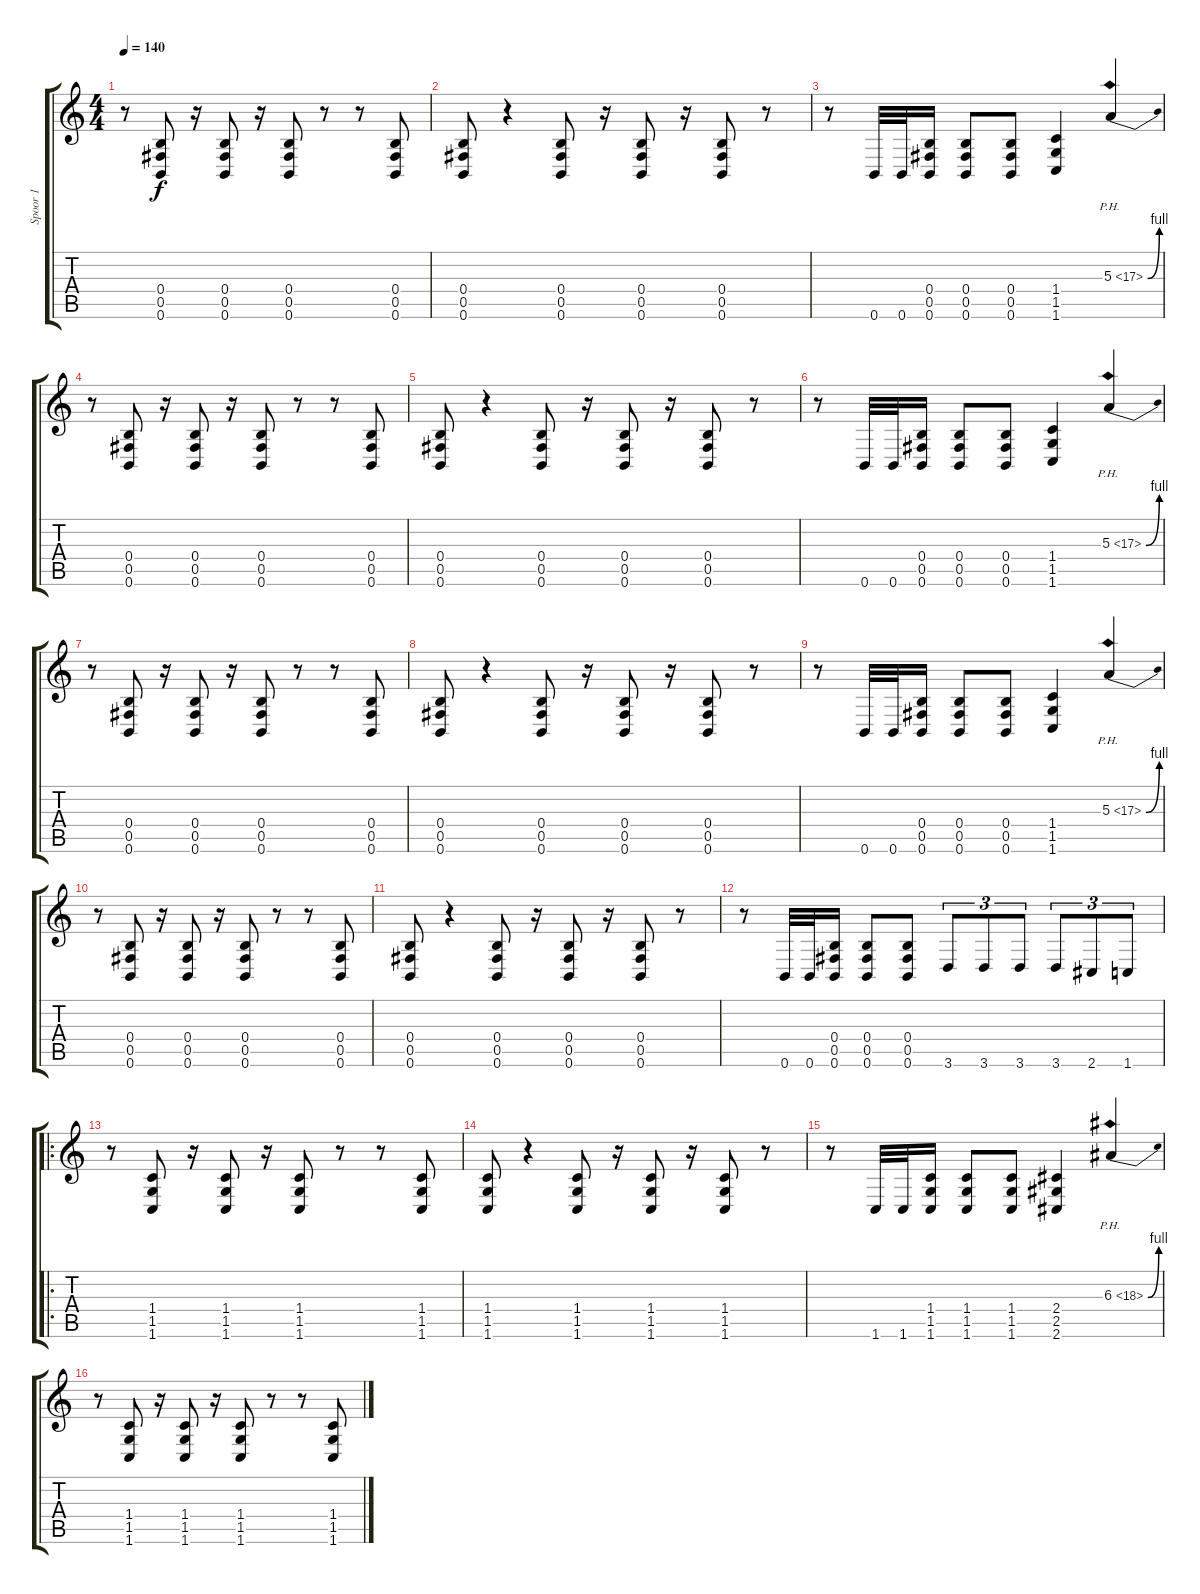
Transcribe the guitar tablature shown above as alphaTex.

\track ("Spoor 1" "Spoor 1") {instrument distortionguitar}
\staff {score tabs}
\tuning (Db4 Ab3 E3 B2 Gb2 B1) {hide}
\ts (4 4)
\tempo 140
\clef g2
\ks c
r.8{dy f} (0.4 0.5 0.6).8 r.16 (0.4 0.5 0.6).8 r.16 (0.4 0.5 0.6).8 r.8 r.8 (0.4 0.5 0.6).8 |
(0.4 0.5 0.6).8 r.4 (0.4 0.5 0.6).8 r.16 (0.4 0.5 0.6).8 r.16 (0.4 0.5 0.6).8 r.8 |
r.8 0.6.32 0.6.32 (0.4 0.5 0.6).16 (0.4 0.5 0.6).8 (0.4 0.5 0.6).8 (1.4 1.5 1.6).4 5.3{be (bend 0 0 60 4) ph 12}.4 |
r.8 (0.4 0.5 0.6).8 r.16 (0.4 0.5 0.6).8 r.16 (0.4 0.5 0.6).8 r.8 r.8 (0.4 0.5 0.6).8 |
(0.4 0.5 0.6).8 r.4 (0.4 0.5 0.6).8 r.16 (0.4 0.5 0.6).8 r.16 (0.4 0.5 0.6).8 r.8 |
r.8 0.6.32 0.6.32 (0.4 0.5 0.6).16 (0.4 0.5 0.6).8 (0.4 0.5 0.6).8 (1.4 1.5 1.6).4 5.3{be (bend 0 0 60 4) ph 12}.4 |
r.8 (0.4 0.5 0.6).8 r.16 (0.4 0.5 0.6).8 r.16 (0.4 0.5 0.6).8 r.8 r.8 (0.4 0.5 0.6).8 |
(0.4 0.5 0.6).8 r.4 (0.4 0.5 0.6).8 r.16 (0.4 0.5 0.6).8 r.16 (0.4 0.5 0.6).8 r.8 |
r.8 0.6.32 0.6.32 (0.4 0.5 0.6).16 (0.4 0.5 0.6).8 (0.4 0.5 0.6).8 (1.4 1.5 1.6).4 5.3{be (bend 0 0 60 4) ph 12}.4 |
r.8 (0.4 0.5 0.6).8 r.16 (0.4 0.5 0.6).8 r.16 (0.4 0.5 0.6).8 r.8 r.8 (0.4 0.5 0.6).8 |
(0.4 0.5 0.6).8 r.4 (0.4 0.5 0.6).8 r.16 (0.4 0.5 0.6).8 r.16 (0.4 0.5 0.6).8 r.8 |
r.8 0.6.32 0.6.32 (0.4 0.5 0.6).16 (0.4 0.5 0.6).8 (0.4 0.5 0.6).8 3.6.8{tu (3 2)} 3.6.8{tu (3 2)} 3.6.8{tu (3 2)} 3.6.8{tu (3 2)} 2.6.8{tu (3 2)} 1.6.8{tu (3 2)} |
\ro
r.8 (1.4 1.5 1.6).8 r.16 (1.4 1.5 1.6).8 r.16 (1.4 1.5 1.6).8 r.8 r.8 (1.4 1.5 1.6).8 |
(1.4 1.5 1.6).8 r.4 (1.4 1.5 1.6).8 r.16 (1.4 1.5 1.6).8 r.16 (1.4 1.5 1.6).8 r.8 |
r.8 1.6.32 1.6.32 (1.4 1.5 1.6).16 (1.4 1.5 1.6).8 (1.4 1.5 1.6).8 (2.4 2.5 2.6).4 6.3{be (bend 0 0 60 4) ph 12}.4 |
r.8 (1.4 1.5 1.6).8 r.16 (1.4 1.5 1.6).8 r.16 (1.4 1.5 1.6).8 r.8 r.8 (1.4 1.5 1.6).8
